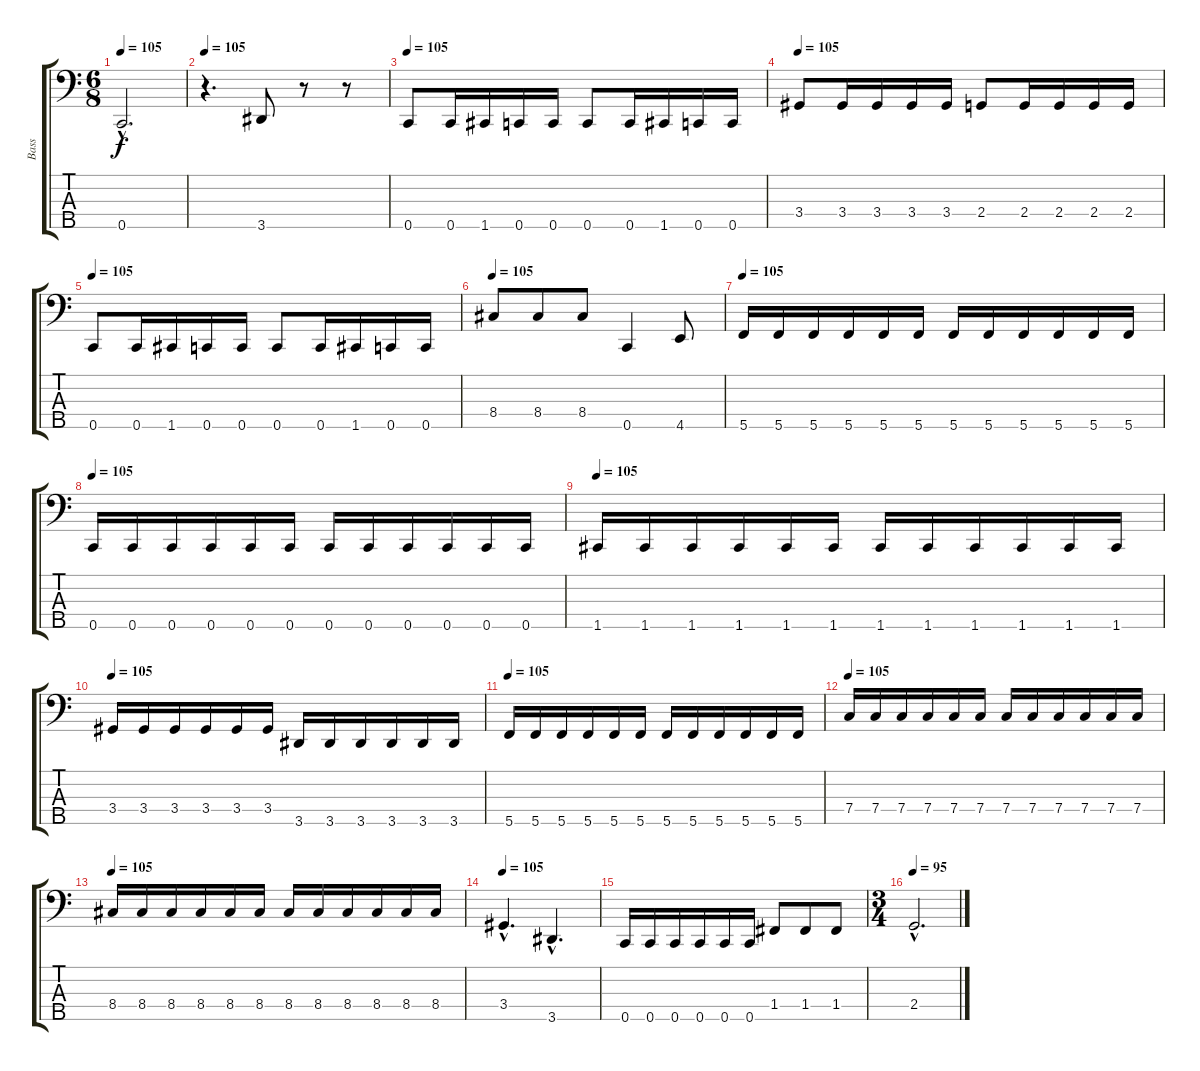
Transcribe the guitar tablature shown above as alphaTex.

\track ("Bass" "Bass") {instrument electricbassfinger}
\staff {score tabs}
\tuning (Ab2 Eb2 Bb1 F1 C1) {hide}
\ts (6 8)
\tempo 105
\clef f4
\ks c
0.5{hac}.2{d dy f} |
\tempo 105
r.4{d} 3.5.8 r.8 r.8 |
\tempo 105
0.5.8 0.5.16 1.5.16 0.5.16 0.5.16 0.5.8 0.5.16 1.5.16 0.5.16 0.5.16 |
\tempo 105
3.4.8 3.4.16 3.4.16 3.4.16 3.4.16 2.4.8 2.4.16 2.4.16 2.4.16 2.4.16 |
\tempo 105
0.5.8 0.5.16 1.5.16 0.5.16 0.5.16 0.5.8 0.5.16 1.5.16 0.5.16 0.5.16 |
\tempo 105
8.4.8 8.4.8 8.4.8 0.5.4 4.5.8 |
\tempo 105
5.5.16 5.5.16 5.5.16 5.5.16 5.5.16 5.5.16 5.5.16 5.5.16 5.5.16 5.5.16 5.5.16 5.5.16 |
\tempo 105
0.5.16 0.5.16 0.5.16 0.5.16 0.5.16 0.5.16 0.5.16 0.5.16 0.5.16 0.5.16 0.5.16 0.5.16 |
\tempo 105
1.5.16 1.5.16 1.5.16 1.5.16 1.5.16 1.5.16 1.5.16 1.5.16 1.5.16 1.5.16 1.5.16 1.5.16 |
\tempo 105
3.4.16 3.4.16 3.4.16 3.4.16 3.4.16 3.4.16 3.5.16 3.5.16 3.5.16 3.5.16 3.5.16 3.5.16 |
\tempo 105
5.5.16 5.5.16 5.5.16 5.5.16 5.5.16 5.5.16 5.5.16 5.5.16 5.5.16 5.5.16 5.5.16 5.5.16 |
\tempo 105
7.4.16 7.4.16 7.4.16 7.4.16 7.4.16 7.4.16 7.4.16 7.4.16 7.4.16 7.4.16 7.4.16 7.4.16 |
\tempo 105
8.4.16 8.4.16 8.4.16 8.4.16 8.4.16 8.4.16 8.4.16 8.4.16 8.4.16 8.4.16 8.4.16 8.4.16 |
\tempo 105
3.4{hac}.4{d} 3.5{hac}.4{d} |
0.5.16 0.5.16 0.5.16 0.5.16 0.5.16 0.5.16 1.4.8 1.4.8 1.4.8 |
\ts (3 4)
\tempo 95
2.4{hac}.2{d}
